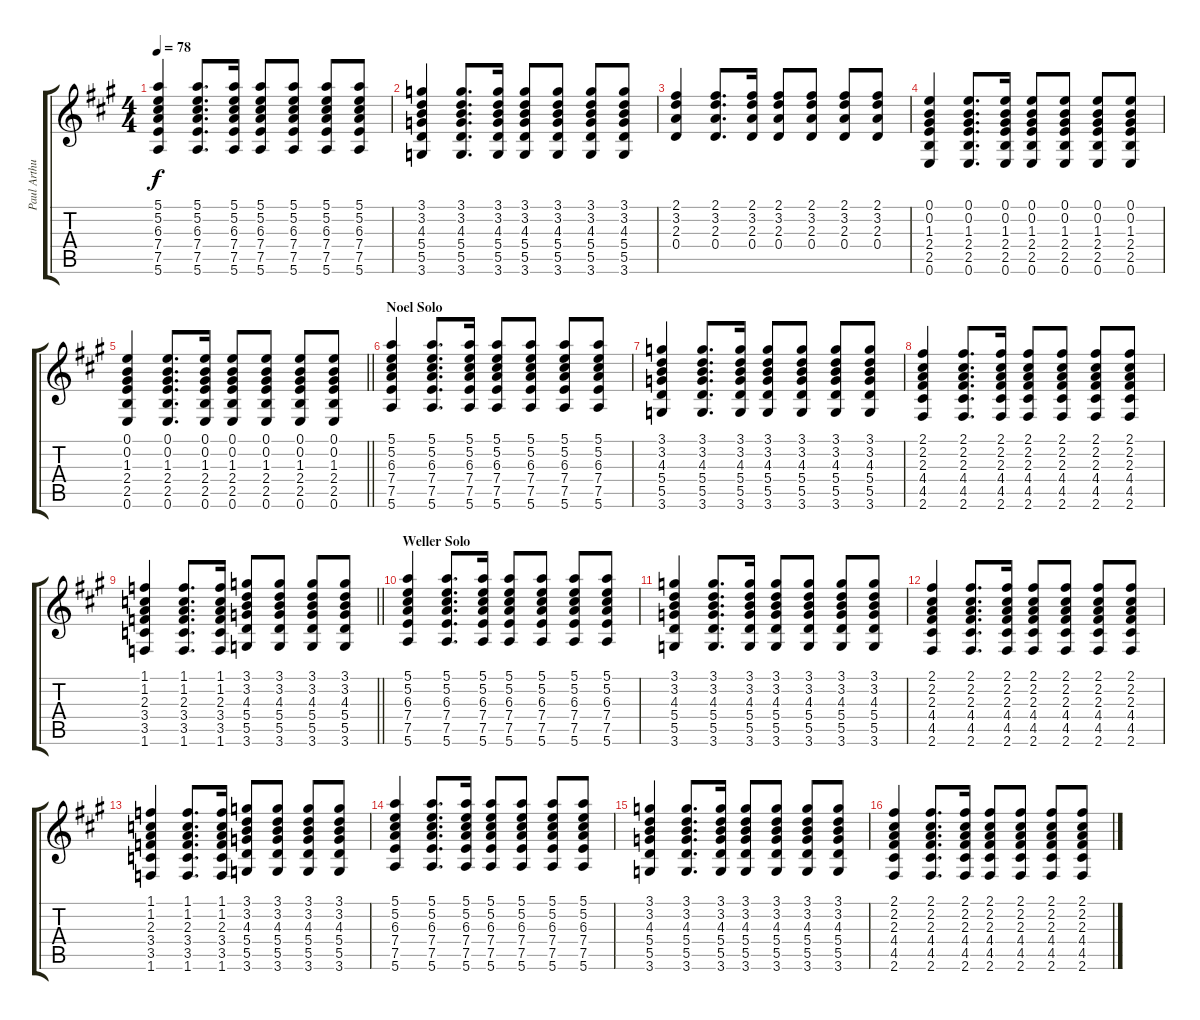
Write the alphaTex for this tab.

\track ("Paul Arthurs (Guitar 1)" "Paul Arthu") {instrument acousticguitarsteel}
\staff {score tabs}
\tuning (E4 B3 G3 D3 A2 E2) {hide}
\ts (4 4)
\tempo 78
\clef g2
\ks a
(5.1 5.2 6.3 7.4 7.5 5.6).4{dy f} (5.1 5.2 6.3 7.4 7.5 5.6).8{d} (5.1 5.2 6.3 7.4 7.5 5.6).16 (5.1 5.2 6.3 7.4 7.5 5.6).8 (5.1 5.2 6.3 7.4 7.5 5.6).8 (5.1 5.2 6.3 7.4 7.5 5.6).8 (5.1 5.2 6.3 7.4 7.5 5.6).8 |
(3.1 3.2 4.3 5.4 5.5 3.6).4 (3.1 3.2 4.3 5.4 5.5 3.6).8{d} (3.1 3.2 4.3 5.4 5.5 3.6).16 (3.1 3.2 4.3 5.4 5.5 3.6).8 (3.1 3.2 4.3 5.4 5.5 3.6).8 (3.1 3.2 4.3 5.4 5.5 3.6).8 (3.1 3.2 4.3 5.4 5.5 3.6).8 |
(2.1 3.2 2.3 0.4).4 (2.1 3.2 2.3 0.4).8{d} (2.1 3.2 2.3 0.4).16 (2.1 3.2 2.3 0.4).8 (2.1 3.2 2.3 0.4).8 (2.1 3.2 2.3 0.4).8 (2.1 3.2 2.3 0.4).8 |
(0.1 0.2 1.3 2.4 2.5 0.6).4 (0.1 0.2 1.3 2.4 2.5 0.6).8{d} (0.1 0.2 1.3 2.4 2.5 0.6).16 (0.1 0.2 1.3 2.4 2.5 0.6).8 (0.1 0.2 1.3 2.4 2.5 0.6).8 (0.1 0.2 1.3 2.4 2.5 0.6).8 (0.1 0.2 1.3 2.4 2.5 0.6).8 |
\barLineRight lightlight
(0.1 0.2 1.3 2.4 2.5 0.6).4 (0.1 0.2 1.3 2.4 2.5 0.6).8{d} (0.1 0.2 1.3 2.4 2.5 0.6).16 (0.1 0.2 1.3 2.4 2.5 0.6).8 (0.1 0.2 1.3 2.4 2.5 0.6).8 (0.1 0.2 1.3 2.4 2.5 0.6).8 (0.1 0.2 1.3 2.4 2.5 0.6).8 |
\section ("" "Noel Solo")
(5.1 5.2 6.3 7.4 7.5 5.6).4 (5.1 5.2 6.3 7.4 7.5 5.6).8{d} (5.1 5.2 6.3 7.4 7.5 5.6).16 (5.1 5.2 6.3 7.4 7.5 5.6).8 (5.1 5.2 6.3 7.4 7.5 5.6).8 (5.1 5.2 6.3 7.4 7.5 5.6).8 (5.1 5.2 6.3 7.4 7.5 5.6).8 |
(3.1 3.2 4.3 5.4 5.5 3.6).4 (3.1 3.2 4.3 5.4 5.5 3.6).8{d} (3.1 3.2 4.3 5.4 5.5 3.6).16 (3.1 3.2 4.3 5.4 5.5 3.6).8 (3.1 3.2 4.3 5.4 5.5 3.6).8 (3.1 3.2 4.3 5.4 5.5 3.6).8 (3.1 3.2 4.3 5.4 5.5 3.6).8 |
(2.1 2.2 2.3 4.4 4.5 2.6).4 (2.1 2.2 2.3 4.4 4.5 2.6).8{d} (2.1 2.2 2.3 4.4 4.5 2.6).16 (2.1 2.2 2.3 4.4 4.5 2.6).8 (2.1 2.2 2.3 4.4 4.5 2.6).8 (2.1 2.2 2.3 4.4 4.5 2.6).8 (2.1 2.2 2.3 4.4 4.5 2.6).8 |
\barLineRight lightlight
(1.1 1.2 2.3 3.4 3.5 1.6).4 (1.1 1.2 2.3 3.4 3.5 1.6).8{d} (1.1 1.2 2.3 3.4 3.5 1.6).16 (3.1 3.2 4.3 5.4 5.5 3.6).8 (3.1 3.2 4.3 5.4 5.5 3.6).8 (3.1 3.2 4.3 5.4 5.5 3.6).8 (3.1 3.2 4.3 5.4 5.5 3.6).8 |
\section ("" "Weller Solo")
(5.1 5.2 6.3 7.4 7.5 5.6).4 (5.1 5.2 6.3 7.4 7.5 5.6).8{d} (5.1 5.2 6.3 7.4 7.5 5.6).16 (5.1 5.2 6.3 7.4 7.5 5.6).8 (5.1 5.2 6.3 7.4 7.5 5.6).8 (5.1 5.2 6.3 7.4 7.5 5.6).8 (5.1 5.2 6.3 7.4 7.5 5.6).8 |
(3.1 3.2 4.3 5.4 5.5 3.6).4 (3.1 3.2 4.3 5.4 5.5 3.6).8{d} (3.1 3.2 4.3 5.4 5.5 3.6).16 (3.1 3.2 4.3 5.4 5.5 3.6).8 (3.1 3.2 4.3 5.4 5.5 3.6).8 (3.1 3.2 4.3 5.4 5.5 3.6).8 (3.1 3.2 4.3 5.4 5.5 3.6).8 |
(2.1 2.2 2.3 4.4 4.5 2.6).4 (2.1 2.2 2.3 4.4 4.5 2.6).8{d} (2.1 2.2 2.3 4.4 4.5 2.6).16 (2.1 2.2 2.3 4.4 4.5 2.6).8 (2.1 2.2 2.3 4.4 4.5 2.6).8 (2.1 2.2 2.3 4.4 4.5 2.6).8 (2.1 2.2 2.3 4.4 4.5 2.6).8 |
(1.1 1.2 2.3 3.4 3.5 1.6).4 (1.1 1.2 2.3 3.4 3.5 1.6).8{d} (1.1 1.2 2.3 3.4 3.5 1.6).16 (3.1 3.2 4.3 5.4 5.5 3.6).8 (3.1 3.2 4.3 5.4 5.5 3.6).8 (3.1 3.2 4.3 5.4 5.5 3.6).8 (3.1 3.2 4.3 5.4 5.5 3.6).8 |
(5.1 5.2 6.3 7.4 7.5 5.6).4 (5.1 5.2 6.3 7.4 7.5 5.6).8{d} (5.1 5.2 6.3 7.4 7.5 5.6).16 (5.1 5.2 6.3 7.4 7.5 5.6).8 (5.1 5.2 6.3 7.4 7.5 5.6).8 (5.1 5.2 6.3 7.4 7.5 5.6).8 (5.1 5.2 6.3 7.4 7.5 5.6).8 |
(3.1 3.2 4.3 5.4 5.5 3.6).4 (3.1 3.2 4.3 5.4 5.5 3.6).8{d} (3.1 3.2 4.3 5.4 5.5 3.6).16 (3.1 3.2 4.3 5.4 5.5 3.6).8 (3.1 3.2 4.3 5.4 5.5 3.6).8 (3.1 3.2 4.3 5.4 5.5 3.6).8 (3.1 3.2 4.3 5.4 5.5 3.6).8 |
(2.1 2.2 2.3 4.4 4.5 2.6).4 (2.1 2.2 2.3 4.4 4.5 2.6).8{d} (2.1 2.2 2.3 4.4 4.5 2.6).16 (2.1 2.2 2.3 4.4 4.5 2.6).8 (2.1 2.2 2.3 4.4 4.5 2.6).8 (2.1 2.2 2.3 4.4 4.5 2.6).8 (2.1 2.2 2.3 4.4 4.5 2.6).8
